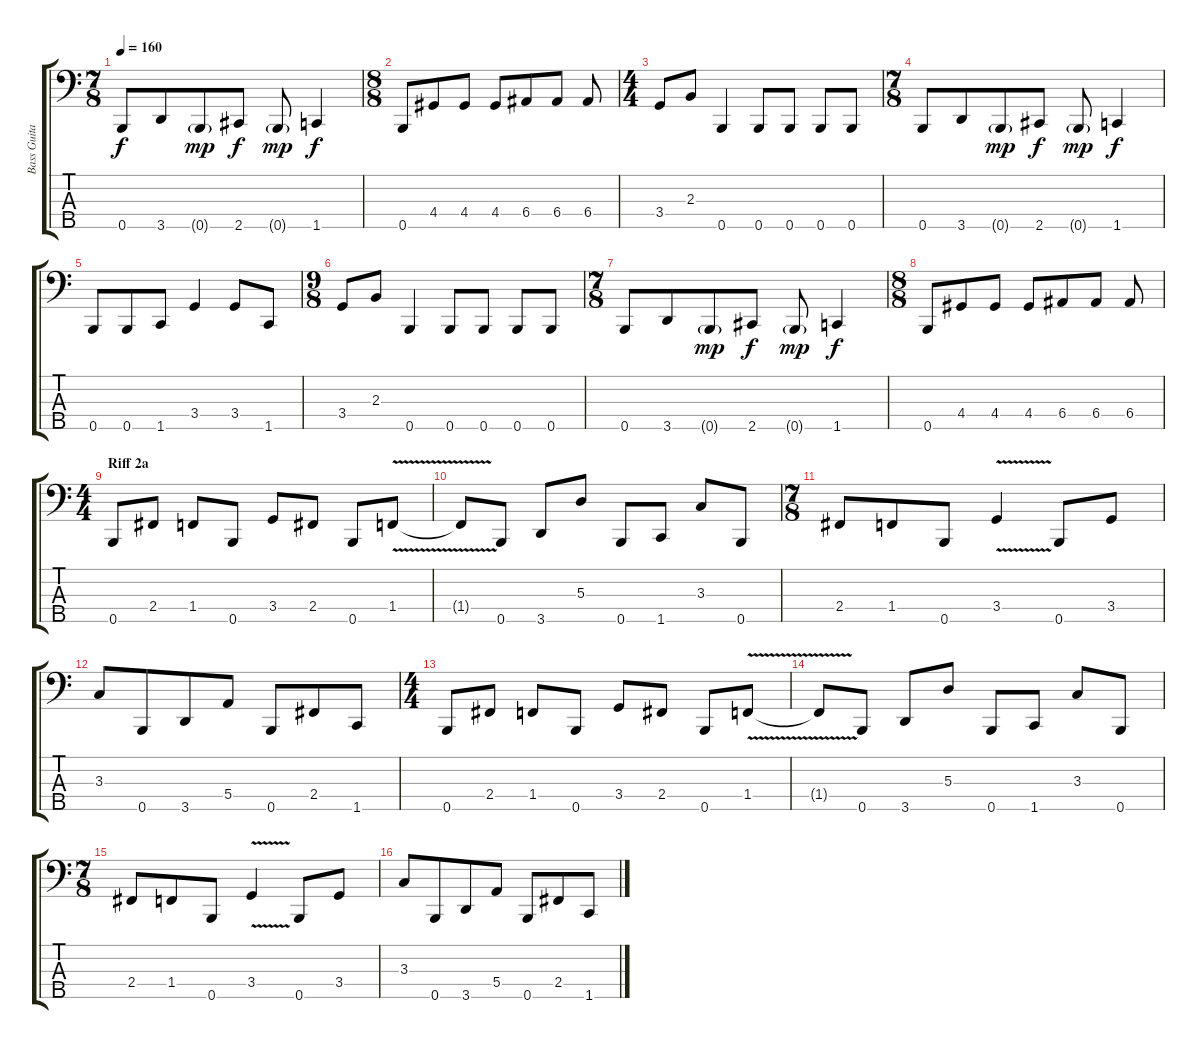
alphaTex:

\track ("Bass Guitar" "Bass Guita") {instrument electricbasspick}
\staff {score tabs}
\tuning (G2 D2 A1 E1 B0) {hide}
\ts (7 8)
\tempo 160
\clef f4
\ks c
0.5.8{dy f} 3.5.8 0.5{g}.8{dy mp} 2.5.8{dy f} 0.5{g}.8{dy mp} 1.5.4{dy f} |
\ts (8 8)
0.5.8 4.4.8 4.4.8 4.4.8 6.4.8 6.4.8 6.4.8 |
\ts (4 4)
3.4.8 2.3.8 0.5.4 0.5.8 0.5.8 0.5.8 0.5.8 |
\ts (7 8)
0.5.8 3.5.8 0.5{g}.8{dy mp} 2.5.8{dy f} 0.5{g}.8{dy mp} 1.5.4{dy f} |
0.5.8 0.5.8 1.5.8 3.4.4 3.4.8 1.5.8 |
\ts (9 8)
3.4.8 2.3.8 0.5.4 0.5.8 0.5.8 0.5.8 0.5.8 |
\ts (7 8)
0.5.8 3.5.8 0.5{g}.8{dy mp} 2.5.8{dy f} 0.5{g}.8{dy mp} 1.5.4{dy f} |
\ts (8 8)
0.5.8 4.4.8 4.4.8 4.4.8 6.4.8 6.4.8 6.4.8 |
\ts (4 4)
\section ("" "Riff 2a")
0.5.8 2.4.8 1.4.8 0.5.8 3.4.8 2.4.8 0.5.8 1.4{v}.8 |
1.4{t}.8 0.5.8 3.5.8 5.3.8 0.5.8 1.5.8 3.3.8 0.5.8 |
\ts (7 8)
2.4.8 1.4.8 0.5.8 3.4{v}.4 0.5.8 3.4.8 |
3.3.8 0.5.8 3.5.8 5.4.8 0.5.8 2.4.8 1.5.8 |
\ts (4 4)
0.5.8 2.4.8 1.4.8 0.5.8 3.4.8 2.4.8 0.5.8 1.4{v}.8 |
1.4{t}.8 0.5.8 3.5.8 5.3.8 0.5.8 1.5.8 3.3.8 0.5.8 |
\ts (7 8)
2.4.8 1.4.8 0.5.8 3.4{v}.4 0.5.8 3.4.8 |
3.3.8 0.5.8 3.5.8 5.4.8 0.5.8 2.4.8 1.5.8
